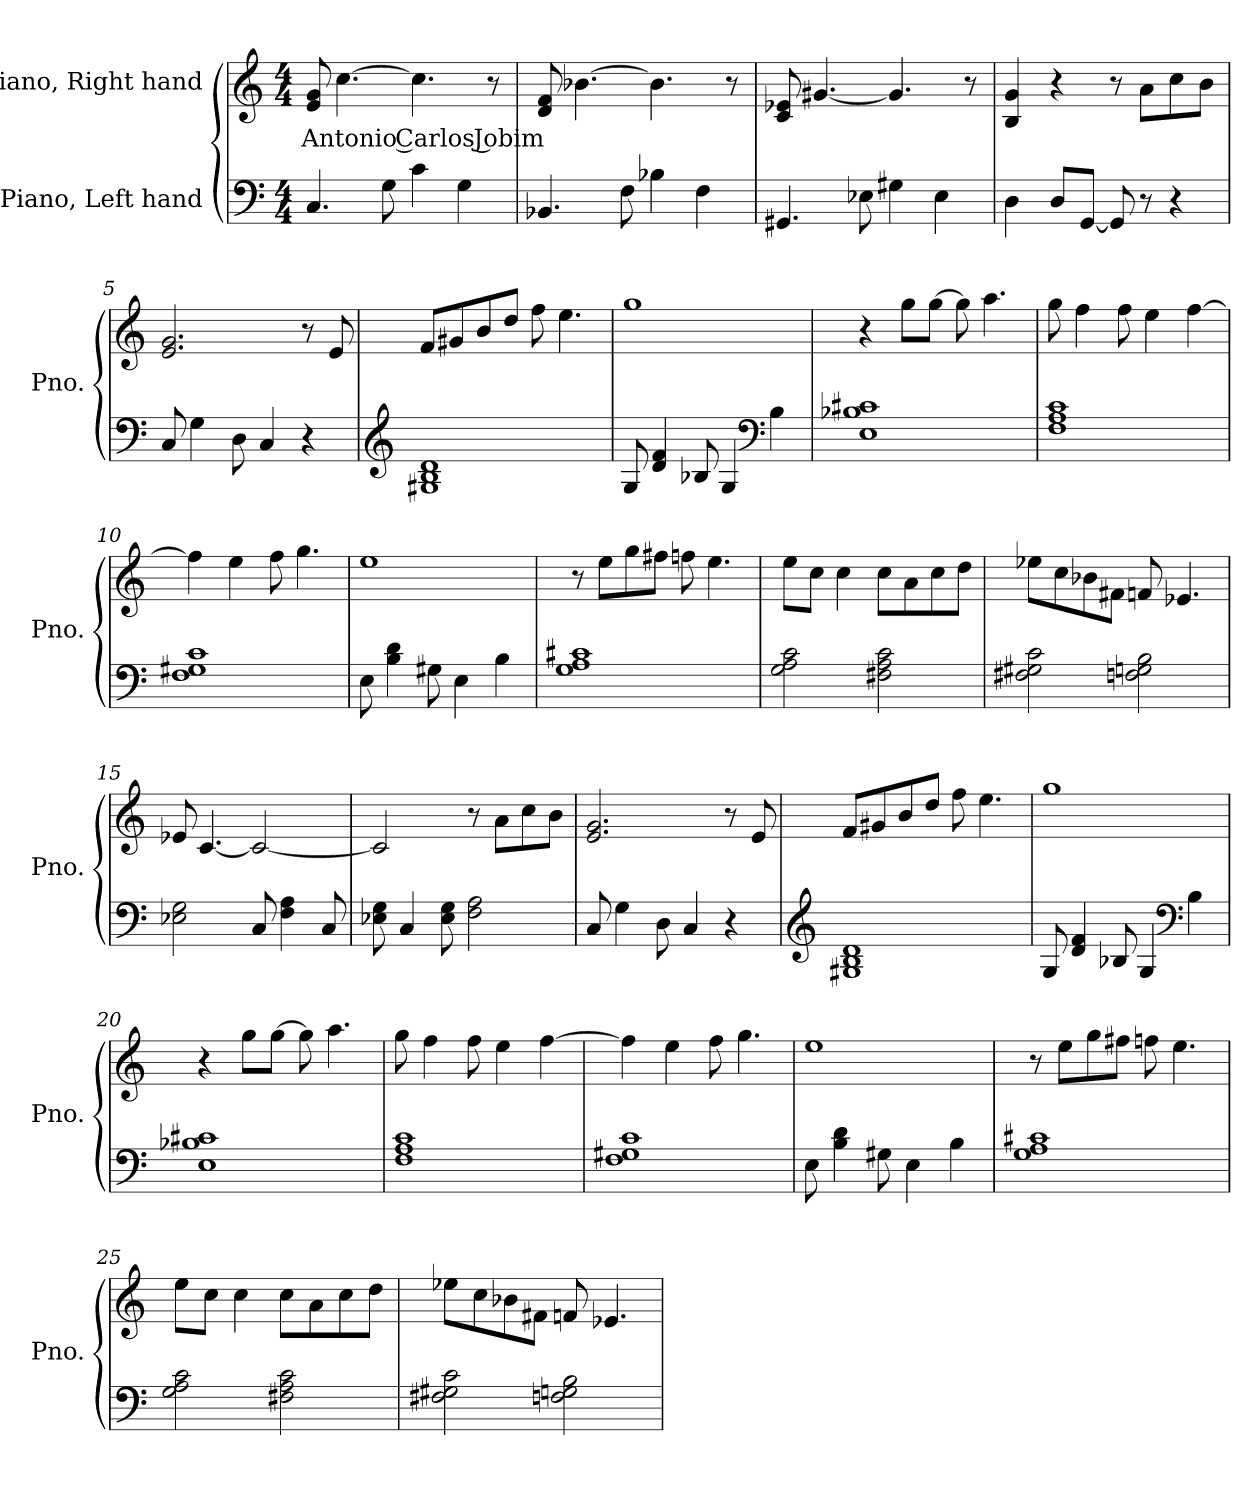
**kern	**kern	**text
*part2	*part1	*part1
*staff2	*staff1	*staff1
*I"Piano, Left hand	*I"Piano, Right hand	*
*I'Pno.	*I'Pno.	*
*clefF4	*clefG2	*
*k[]	*k[]	*
*M4/4	*M4/4	*
*MM120	*MM120	*
=1	=1	=1
!	!	!LO:LY:b
4.C/	8e/ 8g/	Antonio Carlos Jobim
.	[4.cc\	.
8G\	.	.
4c\	4.cc\]	.
4G\	.	.
.	8r	.
=2	=2	=2
4.BB-X/	8d/ 8f/	.
.	[4.b-X\	.
8F\	.	.
4B-X\	4.b-\]	.
4F\	.	.
.	8r	.
=3	=3	=3
4.GG#X/	8c/ 8e-X/	.
.	[4.g#X/	.
8E-X\	.	.
4G#X\	4.g#/]	.
4E-\	.	.
.	8r	.
!!LO:LB:g=z
=4	=4	=4
4D\	4B/ 4g/	.
8D/L	4r	.
[8GG/J	.	.
8GG/]	8r	.
8r	8a\L	.
4r	8cc\	.
.	8b\J	.
=5	=5	=5
8C/	2.e/ 2.g/	.
4G\	.	.
8D\	.	.
4C/	.	.
4r	8r	.
.	8e/	.
=6	=6	=6
*clefG2	*	*
1G#X 1B 1d	8f/L	.
.	8g#X/	.
.	8b/	.
.	8dd/J	.
.	8ff\	.
.	4.ee\	.
=7	=7	=7
8G/	1gg	.
4d/ 4f/	.	.
8B-X/	.	.
4G/	.	.
*clefF4	*	*
4B-\	.	.
=8	=8	=8
1E 1B-X 1c#X	4r	.
.	8gg\L	.
.	[8gg\J	.
.	8gg\]	.
.	4.aa\	.
!!LO:LB:g=z
=9	=9	=9
1F 1A 1c	8gg\	.
.	4ff\	.
.	8ff\	.
.	4ee\	.
.	[4ff\	.
=10	=10	=10
1F 1G#X 1c	4ff\]	.
.	4ee\	.
.	8ff\	.
.	4.gg\	.
=11	=11	=11
8E\	1ee	.
4B\ 4d\	.	.
8G#X\	.	.
4E\	.	.
4B\	.	.
=12	=12	=12
1G 1A 1c#X	8r	.
.	8ee\L	.
.	8gg\	.
.	8ff#X\J	.
.	8ffn\	.
.	4.ee\	.
=13	=13	=13
2G\ 2A\ 2c\	8ee\L	.
.	8cc\J	.
.	4cc\	.
2F#X\ 2A\ 2c\	8cc\L	.
.	8a\	.
.	8cc\	.
.	8dd\J	.
!!LO:LB:g=z
=14	=14	=14
2F#X\ 2G#X\ 2c\	8ee-X\L	.
.	8cc\	.
.	8b-X\	.
.	8f#X\J	.
2Fn\ 2Gn\ 2B\	8fn/	.
.	4.e-X/	.
=15	=15	=15
2E-X\ 2G\	8e-X/	.
.	[4.c/	.
8C/	2c/_	.
4F\ 4A\	.	.
8C/	.	.
=16	=16	=16
8E-X\ 8G\	2c/]	.
4C/	.	.
8E-\ 8G\	.	.
2F\ 2A\	8r	.
.	8a\L	.
.	8cc\	.
.	8b\J	.
=17	=17	=17
8C/	2.e/ 2.g/	.
4G\	.	.
8D\	.	.
4C/	.	.
4r	8r	.
.	8e/	.
!!LO:LB:g=z
=18	=18	=18
*clefG2	*	*
1G#X 1B 1d	8f/L	.
.	8g#X/	.
.	8b/	.
.	8dd/J	.
.	8ff\	.
.	4.ee\	.
=19	=19	=19
8G/	1gg	.
4d/ 4f/	.	.
8B-X/	.	.
4G/	.	.
*clefF4	*	*
4B-\	.	.
=20	=20	=20
1E 1B-X 1c#X	4r	.
.	8gg\L	.
.	[8gg\J	.
.	8gg\]	.
.	4.aa\	.
=21	=21	=21
1F 1A 1c	8gg\	.
.	4ff\	.
.	8ff\	.
.	4ee\	.
.	[4ff\	.
=22	=22	=22
1F 1G#X 1c	4ff\]	.
.	4ee\	.
.	8ff\	.
.	4.gg\	.
!!LO:LB:g=z
=23	=23	=23
8E\	1ee	.
4B\ 4d\	.	.
8G#X\	.	.
4E\	.	.
4B\	.	.
=24	=24	=24
1G 1A 1c#X	8r	.
.	8ee\L	.
.	8gg\	.
.	8ff#X\J	.
.	8ffn\	.
.	4.ee\	.
=25	=25	=25
2G\ 2A\ 2c\	8ee\L	.
.	8cc\J	.
.	4cc\	.
2F#X\ 2A\ 2c\	8cc\L	.
.	8a\	.
.	8cc\	.
.	8dd\J	.
=26	=26	=26
2F#X\ 2G#X\ 2c\	8ee-X\L	.
.	8cc\	.
.	8b-X\	.
.	8f#X\J	.
2Fn\ 2Gn\ 2B\	8fn/	.
.	4.e-X/	.
=	=	=
*-	*-	*-
